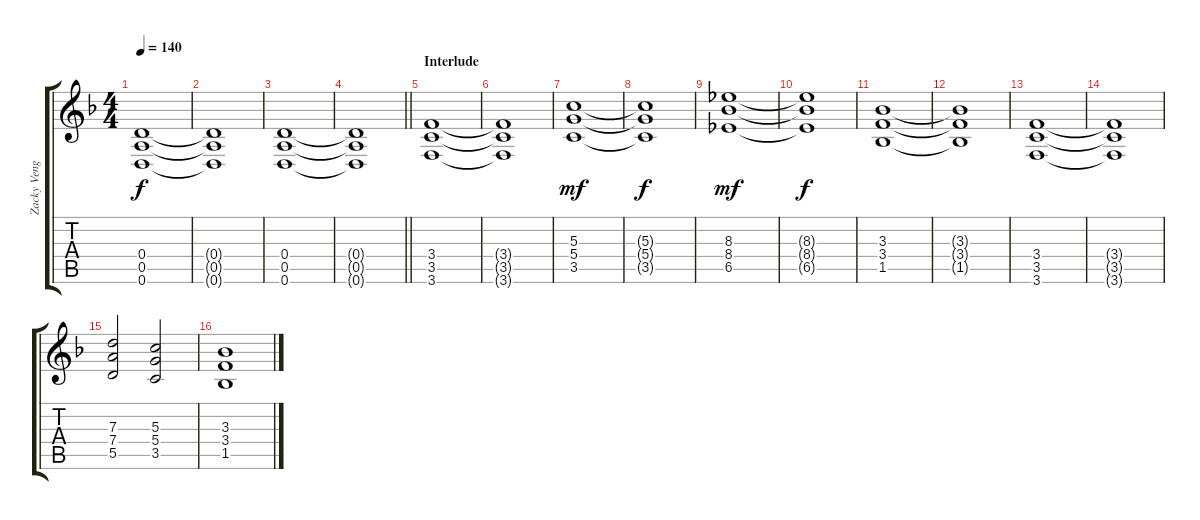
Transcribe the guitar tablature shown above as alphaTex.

\track ("Zacky Vengeance" "Zacky Veng") {instrument distortionguitar}
\staff {score tabs}
\tuning (E4 B3 G3 D3 A2 D2) {hide}
\ts (4 4)
\tempo 140
\clef g2
\ks dminor
(0.4 0.5 0.6).1{dy f balance 8} |
(0.4{t} 0.5{t} 0.6{t}).1 |
(0.4 0.5 0.6).1 |
\barLineRight lightlight
(0.4{t} 0.5{t} 0.6{t}).1 |
\section ("" "Interlude")
(3.4 3.5 3.6).1 |
(3.4{t} 3.5{t} 3.6{t}).1{volume 8} |
(5.3 5.4 3.5).1{dy mf} |
(5.3{t} 5.4{t} 3.5{t}).1{dy f} |
(8.3 8.4 6.5).1{dy mf} |
(8.3{t} 8.4{t} 6.5{t}).1{dy f} |
(3.3 3.4 1.5).1 |
(3.3{t} 3.4{t} 1.5{t}).1 |
(3.4 3.5 3.6).1 |
(3.4{t} 3.5{t} 3.6{t}).1 |
(7.3 7.4 5.5).2 (5.3 5.4 3.5).2 |
(3.3 3.4 1.5).1
